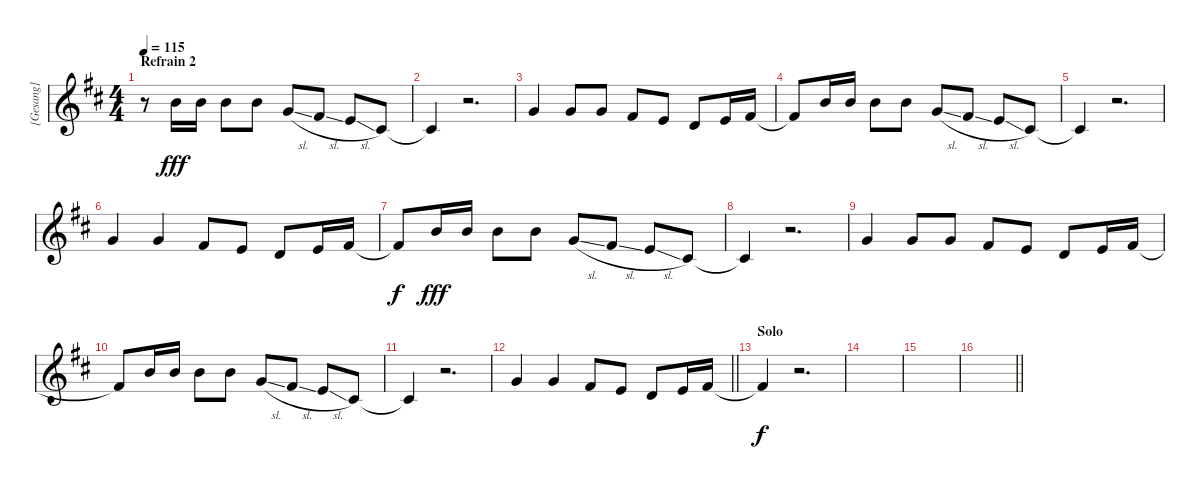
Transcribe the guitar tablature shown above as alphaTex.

\track ("[Gesang]" "[Gesang]") {instrument altosax}
\staff {score}
\tuning (E4 B3 G3 D3 A2 E2) {hide}
\ts (4 4)
\section ("" "Refrain 2")
\tempo 115
\clef g2
\ks bminor
r.8{dy f volume 16} 7.1.16{dy fff} 7.1.16 7.1.8 7.1.8 8.2{sl}.8 7.2{sl}.8 5.2{sl}.8 2.2.8 |
2.2{t}.4 r.2{d} |
8.2.4 8.2.8 8.2.8 7.2.8 5.2.8 3.2.8 5.2.16 7.2.16 |
7.2{t}.8 7.1.16 7.1.16 7.1.8 7.1.8 8.2{sl}.8 7.2{sl}.8 5.2{sl}.8 2.2.8 |
2.2{t}.4 r.2{d} |
8.2.4 8.2.4 7.2.8 5.2.8 3.2.8 5.2.16 7.2.16 |
7.2{t}.8{dy f} 7.1.16{dy fff} 7.1.16 7.1.8 7.1.8 8.2{sl}.8 7.2{sl}.8 5.2{sl}.8 2.2.8 |
2.2{t}.4 r.2{d} |
8.2.4 8.2.8 8.2.8 7.2.8 5.2.8 3.2.8 5.2.16 7.2.16 |
7.2{t}.8 7.1.16 7.1.16 7.1.8 7.1.8 8.2{sl}.8 7.2{sl}.8 5.2{sl}.8 2.2.8 |
2.2{t}.4 r.2{d} |
\barLineRight lightlight
8.2.4 8.2.4 7.2.8 5.2.8 3.2.8 5.2.16 7.2.16 |
\section ("" "Solo")
7.2{t}.4{dy f} r.2{d} |
|
|
\barLineRight lightlight
